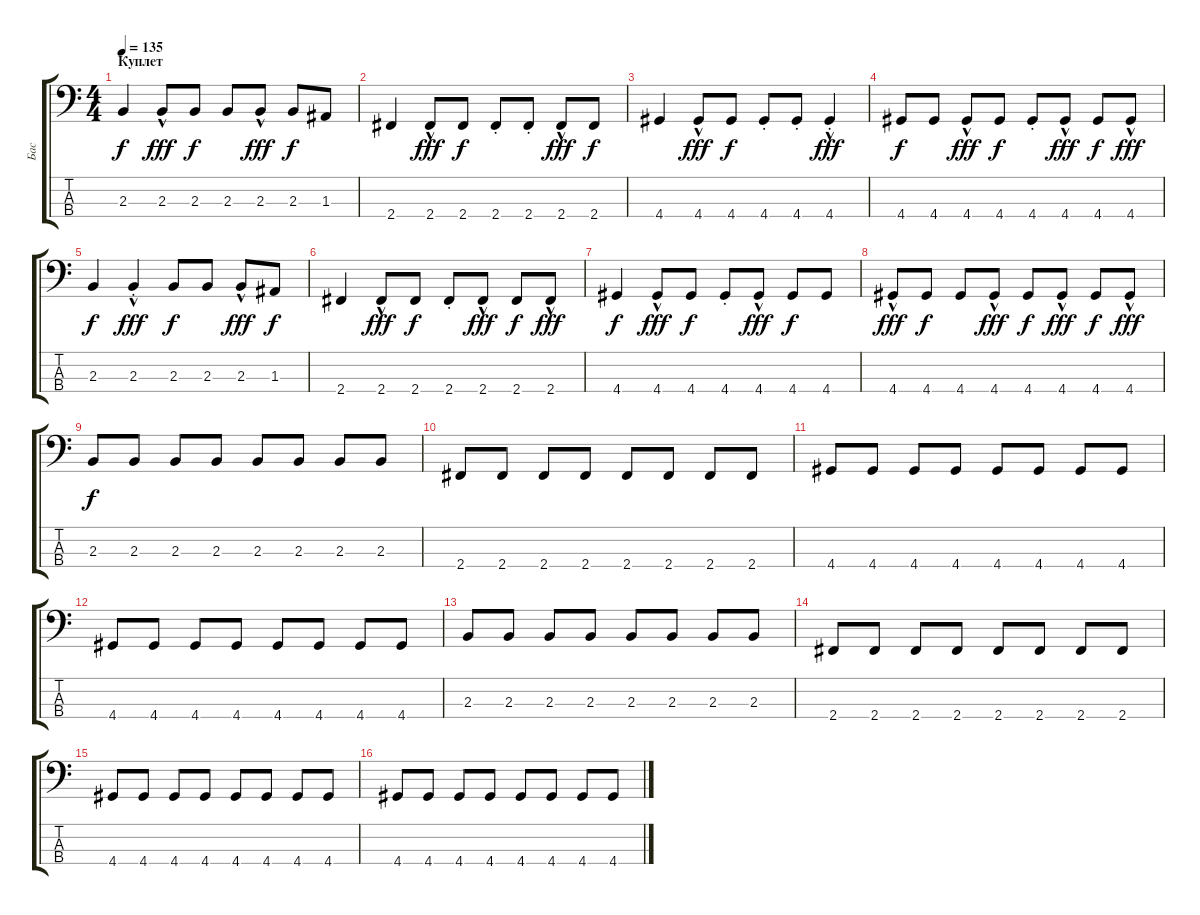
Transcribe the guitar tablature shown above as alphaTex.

\track ("Бас" "Бас") {instrument electricbassfinger}
\staff {score tabs}
\tuning (G2 D2 A1 E1) {hide}
\ts (4 4)
\section ("" "Куплет")
\tempo 135
\clef f4
\ks c
2.3.4{dy f} 2.3{hac}.8{dy fff instrument slapbass1} 2.3.8{dy f instrument electricbassfinger} 2.3.8 2.3{hac}.8{dy fff instrument slapbass1} 2.3.8{dy f instrument electricbassfinger} 1.3.8 |
2.4.4 2.4{hac}.8{dy fff instrument slapbass1} 2.4.8{dy f instrument electricbassfinger} 2.4{st}.8 2.4{st}.8 2.4{hac}.8{dy fff instrument slapbass1} 2.4.8{dy f instrument electricbassfinger} |
4.4.4 4.4{hac}.8{dy fff instrument slapbass1} 4.4.8{dy f instrument electricbassfinger} 4.4{st}.8 4.4{st}.8 4.4{hac st}.4{dy fff instrument slapbass1} |
4.4.8{dy f instrument electricbassfinger} 4.4.8 4.4{hac}.8{dy fff instrument slapbass1} 4.4.8{dy f instrument electricbassfinger} 4.4{st}.8 4.4{hac}.8{dy fff instrument slapbass1} 4.4.8{dy f instrument electricbassfinger} 4.4{hac}.8{dy fff instrument slapbass1} |
2.3.4{dy f instrument electricbassfinger} 2.3{hac st}.4{dy fff instrument slapbass1} 2.3.8{dy f instrument electricbassfinger} 2.3.8 2.3{hac}.8{dy fff instrument slapbass1} 1.3.8{dy f instrument electricbassfinger} |
2.4.4 2.4{hac}.8{dy fff instrument slapbass1} 2.4.8{dy f instrument electricbassfinger} 2.4{st}.8 2.4{hac}.8{dy fff instrument slapbass1} 2.4.8{dy f instrument electricbassfinger} 2.4{hac}.8{dy fff instrument slapbass1} |
4.4.4{dy f instrument electricbassfinger} 4.4{hac}.8{dy fff instrument slapbass1} 4.4.8{dy f instrument electricbassfinger} 4.4{st}.8 4.4{hac}.8{dy fff instrument slapbass1} 4.4.8{dy f instrument electricbassfinger} 4.4.8 |
4.4{hac}.8{dy fff instrument slapbass1} 4.4.8{dy f instrument electricbassfinger} 4.4.8 4.4{hac}.8{dy fff instrument slapbass1} 4.4.8{dy f instrument electricbassfinger} 4.4{hac}.8{dy fff instrument slapbass1} 4.4.8{dy f instrument electricbassfinger} 4.4{hac}.8{dy fff instrument slapbass1} |
2.3.8{dy f instrument electricbassfinger} 2.3.8 2.3.8 2.3.8 2.3.8 2.3.8 2.3.8 2.3.8 |
2.4.8 2.4.8 2.4.8 2.4.8 2.4.8 2.4.8 2.4.8 2.4.8 |
4.4.8 4.4.8 4.4.8 4.4.8 4.4.8 4.4.8 4.4.8 4.4.8 |
4.4.8 4.4.8 4.4.8 4.4.8 4.4.8 4.4.8 4.4.8 4.4.8 |
2.3.8 2.3.8 2.3.8 2.3.8 2.3.8 2.3.8 2.3.8 2.3.8 |
2.4.8 2.4.8 2.4.8 2.4.8 2.4.8 2.4.8 2.4.8 2.4.8 |
4.4.8 4.4.8 4.4.8 4.4.8 4.4.8 4.4.8 4.4.8 4.4.8 |
4.4.8 4.4.8 4.4.8 4.4.8 4.4.8 4.4.8 4.4.8 4.4.8
